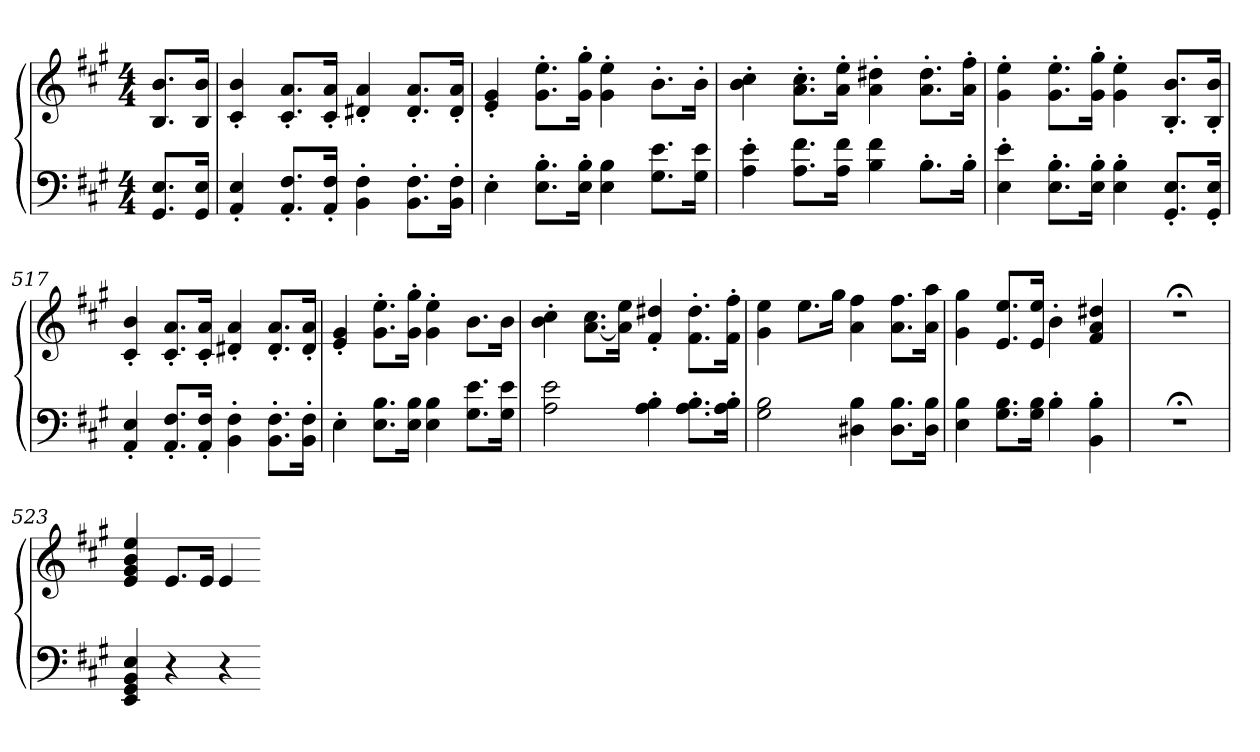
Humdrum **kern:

**kern	**kern
*part1	*part1
*staff2	*staff1
*clefF4	*clefG2
*k[f#c#g#]	*k[f#c#g#]
*A:	*A:
*M4/4	*M4/4
=	=
8.GG# 8.EL	8.B 8.bL
16GG# 16EJk	16B 16bJk
=513	=513
4AA' 4E'	4c#' 4b'
8.AA' 8.F#'L	8.c#' 8.a'L
16AA' 16F#'Jk	16c#' 16a'Jk
4BB' 4F#'	4d#X' 4a'
8.BB' 8.F#'L	8.d#' 8.a'L
16BB' 16F#'Jk	16d#' 16a'Jk
=514	=514
4E'	4e' 4g#'
8.E' 8.B'L	8.g#' 8.ee'L
16E' 16B'Jk	16g#' 16gg#'Jk
4E 4B	4g#' 4ee'
8.G# 8.eL	8.b'L
16G# 16eJk	16b'Jk
=515	=515
4A' 4e'	4b' 4cc#'
8.A 8.f#L	8.a' 8.cc#'L
16A 16f#Jk	16a' 16ee'Jk
4B 4f#	4a' 4dd#X'
8.B'L	8.a' 8.dd#'L
16B'Jk	16a' 16ff#'Jk
=516	=516
4E' 4e'	4g#' 4ee'
8.E' 8.B'L	8.g#' 8.ee'L
16E' 16B'Jk	16g#' 16gg#'Jk
4E' 4B'	4g#' 4ee'
8.GG#' 8.E'L	8.B' 8.b'L
16GG#' 16E'Jk	16B' 16b'Jk
=517	=517
4AA' 4E'	4c#' 4b'
8.AA' 8.F#'L	8.c#' 8.a'L
16AA' 16F#'Jk	16c#' 16a'Jk
4BB' 4F#'	4d#X' 4a'
8.BB' 8.F#'L	8.d#' 8.a'L
16BB' 16F#'Jk	16d#' 16a'Jk
=518	=518
4E'	4e' 4g#'
8.E 8.BL	8.g#' 8.ee'L
16E 16BJk	16g#' 16gg#'Jk
4E 4B	4g#' 4ee'
8.G# 8.eL	8.bL
16G# 16eJk	16bJk
=519	=519
2A 2e	4b' 4cc#'
.	[8.a 8.cc#L
.	16a] 16eeJk
4A' 4B'	4f#' 4dd#X'
8.A' 8.B'L	8.f#' 8.dd#'L
16A' 16B'Jk	16f#' 16ff#'Jk
=520	=520
2G# 2B	4g# 4ee
.	8.eeL
.	16gg#Jk
4D#X 4B	4a 4ff#
8.D# 8.BL	8.a 8.ff#L
16D# 16BJk	16a 16aaJk
=521	=521
4E 4B	4g# 4gg#
8.G# 8.BL	8.e 8.eeL
16G# 16BJk	16e 16eeJk
4B'	4b'
4BB' 4B'	4f# 4a 4dd#X
=522	=522
1r;<	1r;<
=523	=523
4EE 4GG# 4BB 4E	4e 4g# 4b 4ee
4r	8.eL
.	16eJk
4r	4e
=-	=-
*-	*-
